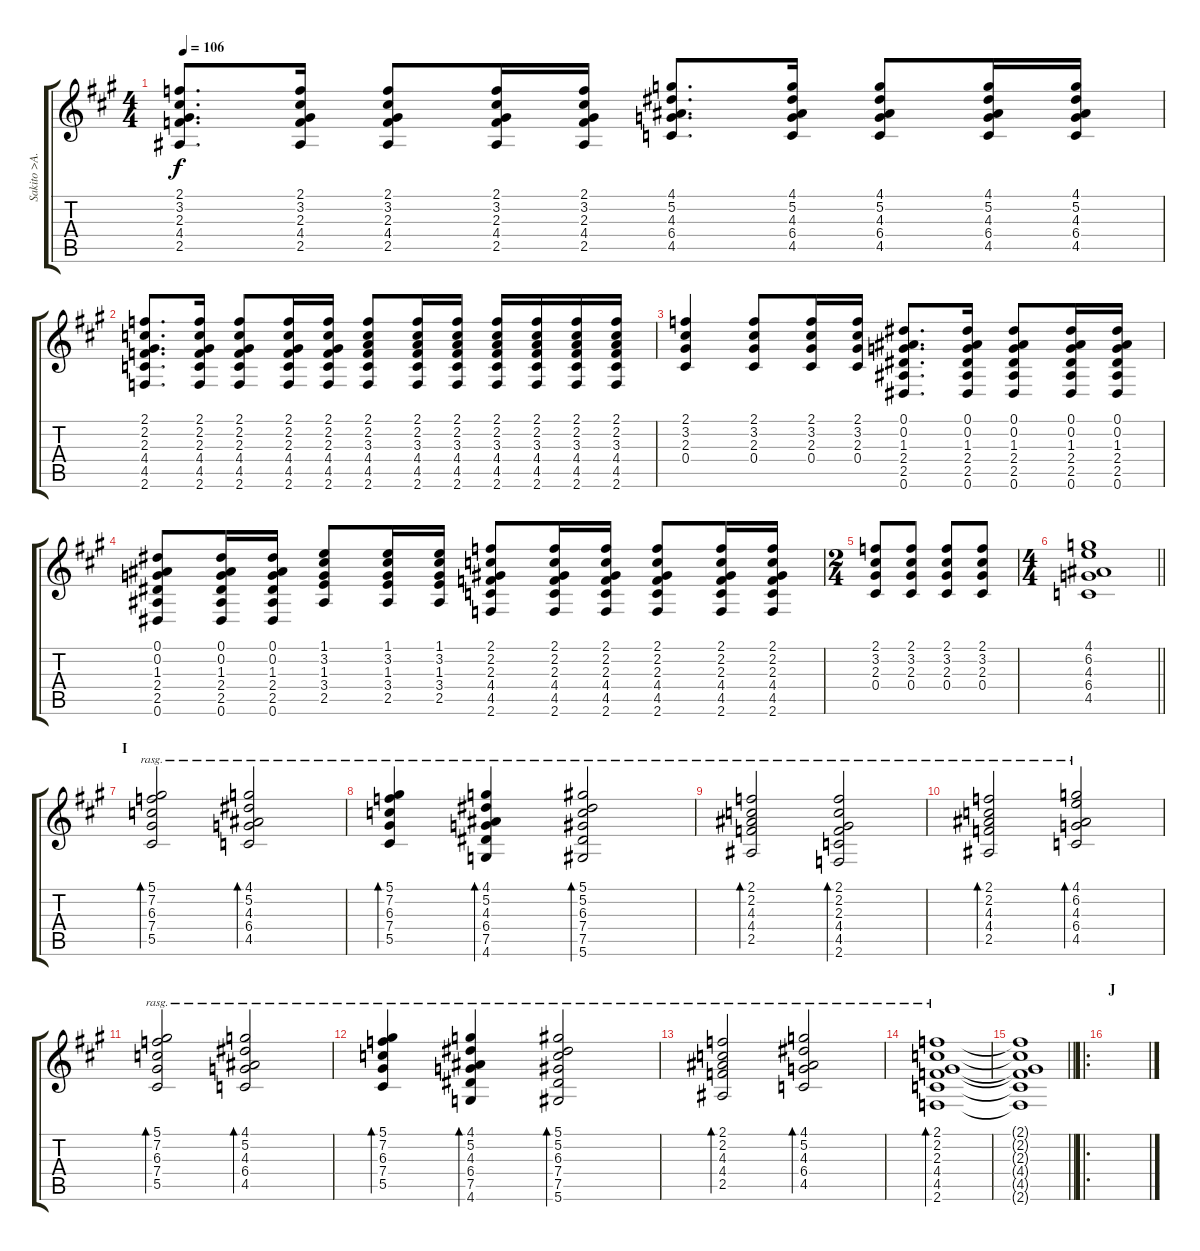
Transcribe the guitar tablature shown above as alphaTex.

\track ("Sakito >A.Gt" "Sakito >A.") {instrument acousticguitarsteel}
\staff {score tabs}
\tuning (Eb4 Bb3 Gb3 Db3 Ab2 Eb2) {hide}
\ts (4 4)
\tempo 106
\clef g2
\ks a
(2.1 3.2 2.3 4.4 2.5).8{d dy f} (2.1 3.2 2.3 4.4 2.5).16 (2.1 3.2 2.3 4.4 2.5).8 (2.1 3.2 2.3 4.4 2.5).16 (2.1 3.2 2.3 4.4 2.5).16 (4.1 5.2 4.3 6.4 4.5).8{d} (4.1 5.2 4.3 6.4 4.5).16 (4.1 5.2 4.3 6.4 4.5).8 (4.1 5.2 4.3 6.4 4.5).16 (4.1 5.2 4.3 6.4 4.5).16 |
(2.1 2.2 2.3 4.4 4.5 2.6).8{d} (2.1 2.2 2.3 4.4 4.5 2.6).16 (2.1 2.2 2.3 4.4 4.5 2.6).8 (2.1 2.2 2.3 4.4 4.5 2.6).16 (2.1 2.2 2.3 4.4 4.5 2.6).16 (2.1 2.2 3.3 4.4 4.5 2.6).8 (2.1 2.2 3.3 4.4 4.5 2.6).16 (2.1 2.2 3.3 4.4 4.5 2.6).16 (2.1 2.2 3.3 4.4 4.5 2.6).16 (2.1 2.2 3.3 4.4 4.5 2.6).16 (2.1 2.2 3.3 4.4 4.5 2.6).16 (2.1 2.2 3.3 4.4 4.5 2.6).16 |
(2.1 3.2 2.3 0.4).4 (2.1 3.2 2.3 0.4).8 (2.1 3.2 2.3 0.4).16 (2.1 3.2 2.3 0.4).16 (0.1 0.2 1.3 2.4 2.5 0.6).8{d} (0.1 0.2 1.3 2.4 2.5 0.6).16 (0.1 0.2 1.3 2.4 2.5 0.6).8 (0.1 0.2 1.3 2.4 2.5 0.6).16 (0.1 0.2 1.3 2.4 2.5 0.6).16 |
(0.1 0.2 1.3 2.4 2.5 0.6).8 (0.1 0.2 1.3 2.4 2.5 0.6).16 (0.1 0.2 1.3 2.4 2.5 0.6).16 (1.1 3.2 1.3 3.4 2.5).8 (1.1 3.2 1.3 3.4 2.5).16 (1.1 3.2 1.3 3.4 2.5).16 (2.1 2.2 2.3 4.4 4.5 2.6).8 (2.1 2.2 2.3 4.4 4.5 2.6).16 (2.1 2.2 2.3 4.4 4.5 2.6).16 (2.1 2.2 2.3 4.4 4.5 2.6).8 (2.1 2.2 2.3 4.4 4.5 2.6).16 (2.1 2.2 2.3 4.4 4.5 2.6).16 |
\ts (2 4)
(2.1 3.2 2.3 0.4).8 (2.1 3.2 2.3 0.4).8 (2.1 3.2 2.3 0.4).8 (2.1 3.2 2.3 0.4).8 |
\ts (4 4)
\barLineRight lightlight
(4.1 6.2 4.3 6.4 4.5).1 |
\section ("" "I")
(5.1 7.2 6.3 7.4 5.5).2{bd 120 rasg ii} (4.1 5.2 4.3 6.4 4.5).2{bd 240 rasg ii} |
(5.1 7.2 6.3 7.4 5.5).4{bd 120 rasg ii} (4.1 5.2 4.3 6.4 7.5 4.6).4{bd 120 rasg ii} (5.1 5.2 6.3 7.4 7.5 5.6).2{bd 240 rasg ii} |
(2.1 2.2 4.3 4.4 2.5).2{bd 120 rasg ii} (2.1 2.2 2.3 4.4 4.5 2.6).2{bd 240 rasg ii} |
(2.1 2.2 4.3 4.4 2.5).2{bd 240 rasg ii} (4.1 6.2 4.3 6.4 4.5).2{bd 240 rasg ii} |
(5.1 7.2 6.3 7.4 5.5).2{bd 120 rasg ii} (4.1 5.2 4.3 6.4 4.5).2{bd 240 rasg ii} |
(5.1 7.2 6.3 7.4 5.5).4{bd 120 rasg ii} (4.1 5.2 4.3 6.4 7.5 4.6).4{bd 120 rasg ii} (5.1 5.2 6.3 7.4 7.5 5.6).2{bd 240 rasg ii} |
(2.1 2.2 4.3 4.4 2.5).2{bd 240 rasg ii} (4.1 5.2 4.3 6.4 4.5).2{bd 240 rasg ii} |
(2.1 2.2 2.3 4.4 4.5 2.6).1{bd 480 rasg ii} |
\barLineRight lightlight
(2.1{t} 2.2{t} 2.3{t} 4.4{t} 4.5{t} 2.6{t}).1 |
\ro
\section ("" "J")
